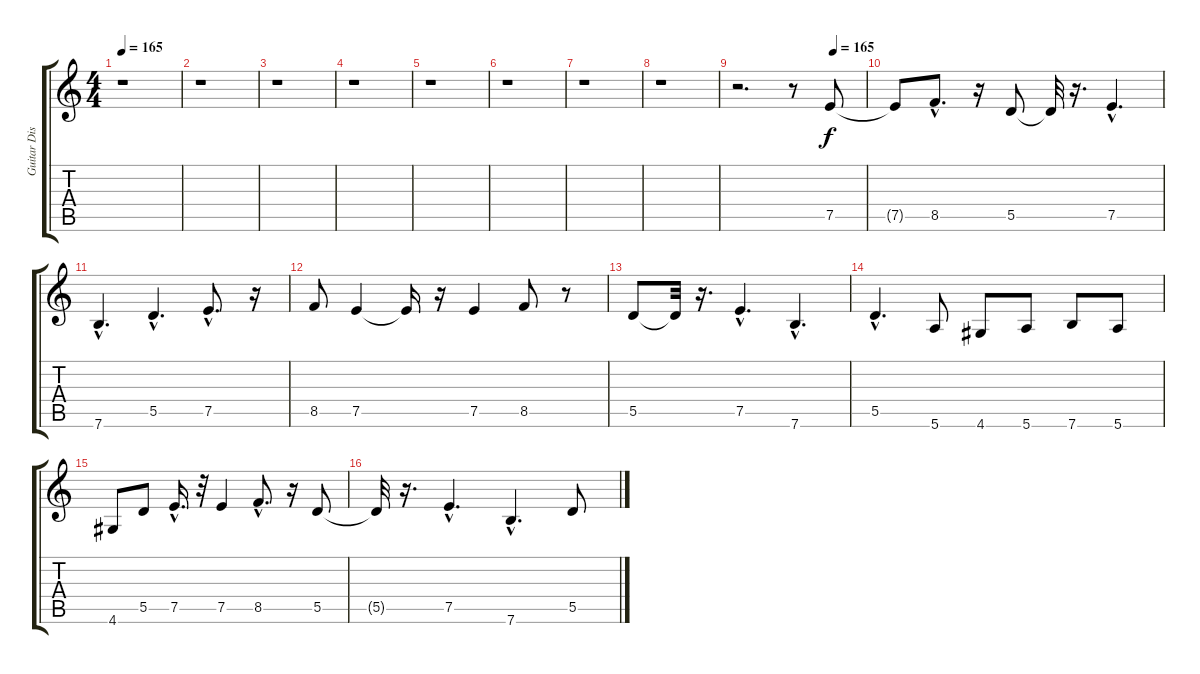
\track ("Guitar Dis" "Guitar Dis") {instrument distortionguitar}
\staff {score tabs}
\tuning (E4 B3 G3 D3 A2 E2) {hide}
\ts (4 4)
\tempo 165
\clef g2
\ks c
r.1{dy f} |
r.1 |
r.1 |
r.1 |
r.1 |
r.1 |
r.1 |
r.1 |
\tempo (165 0.75)
r.2{d} r.8 7.5.8 |
7.5{t}.8 8.5{hac}.8{d} r.16 5.5.8 5.5{t}.32 r.16{d} 7.5{hac}.4{d} |
7.6{hac}.4{d} 5.5{hac}.4{d} 7.5{hac}.8{d} r.16 |
8.5.8 7.5.4 7.5{t}.16 r.16 7.5.4 8.5.8 r.8 |
5.5.8 5.5{t}.32 r.16{d} 7.5{hac}.4{d} 7.6{hac}.4{d} |
5.5{hac}.4{d} 5.6.8 4.6.8 5.6.8 7.6.8 5.6.8 |
4.6.8 5.5.8 7.5{hac}.16{d} r.32 7.5.4 8.5{hac}.8{d} r.16 5.5.8 |
5.5{t}.32 r.16{d} 7.5{hac}.4{d} 7.6{hac}.4{d} 5.5.8
